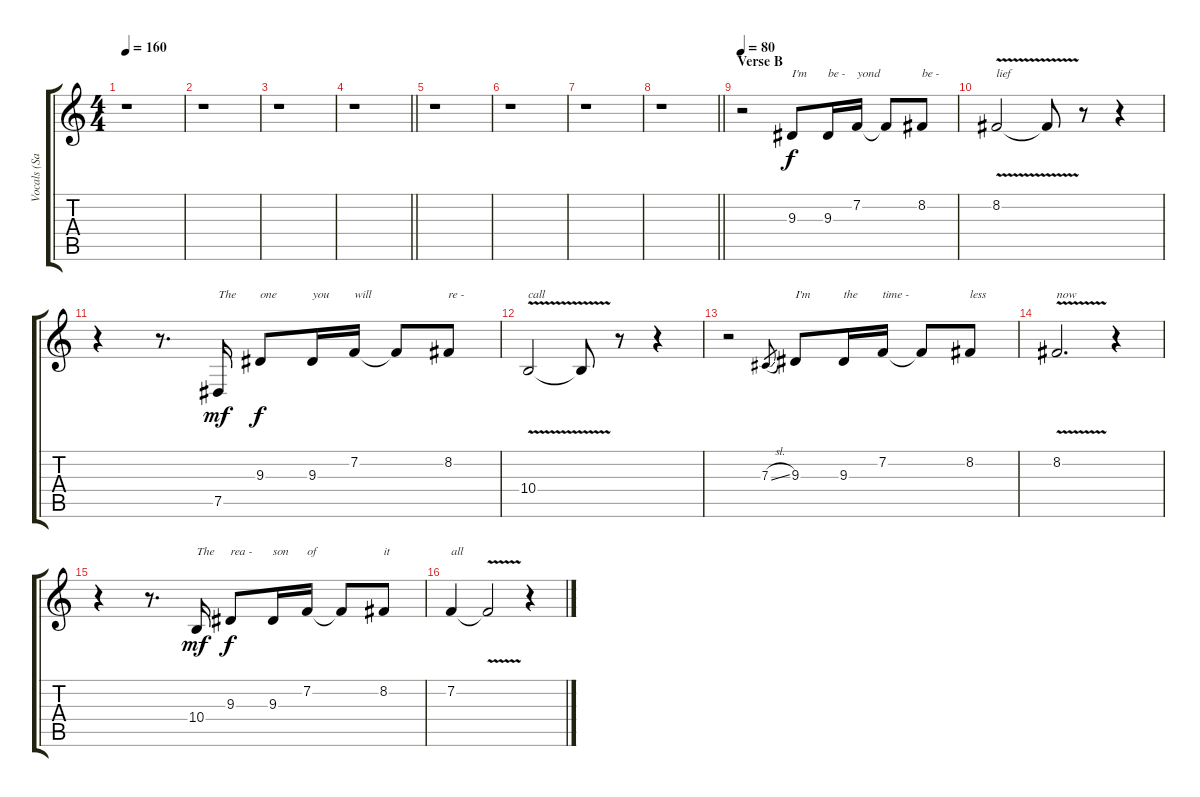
\track ("Vocals (Sabine)" "Vocals (Sa") {instrument flute}
\staff {score tabs}
\tuning (Eb4 Bb3 Gb3 Db3 Ab2 Eb2) {hide}
\ts (4 4)
\tempo 160
\clef g2
\ks c
r.1{dy f} |
r.1 |
r.1 |
\barLineRight lightlight
r.1 |
\section ("" "")
r.1 |
r.1 |
r.1 |
\barLineRight lightlight
r.1 |
\section ("" "Verse B")
\tempo 80
r.2 9.3.8{txt "I'm"} 9.3.16{txt "be -"} 7.2.16{txt "yond"} 7.2{t}.8 8.2.8{txt "be -"} |
8.2{v}.2{txt "lief"} 8.2{t}.8 r.8 r.4 |
r.4 r.8{d} 7.5.16{txt "The" dy mf} 9.3.8{txt "one" dy f} 9.3.16{txt "you"} 7.2.16{txt "will"} 7.2{t}.8 8.2.8{txt "re -"} |
10.4{v}.2{txt "call"} 10.4{t}.8 r.8 r.4 |
r.2 7.3{sl}.8{gr} 9.3.8{txt "I'm"} 9.3.16{txt "the"} 7.2.16{txt "time -"} 7.2{t}.8 8.2.8{txt "less"} |
8.2{v}.2{d txt "now"} r.4 |
r.4 r.8{d} 10.4.16{txt "The" dy mf} 9.3.8{txt "rea -" dy f} 9.3.16{txt "son"} 7.2.16{txt "of"} 7.2{t}.8 8.2.8{txt "it"} |
7.2.4{txt "all"} 7.2{v t}.2 r.4
